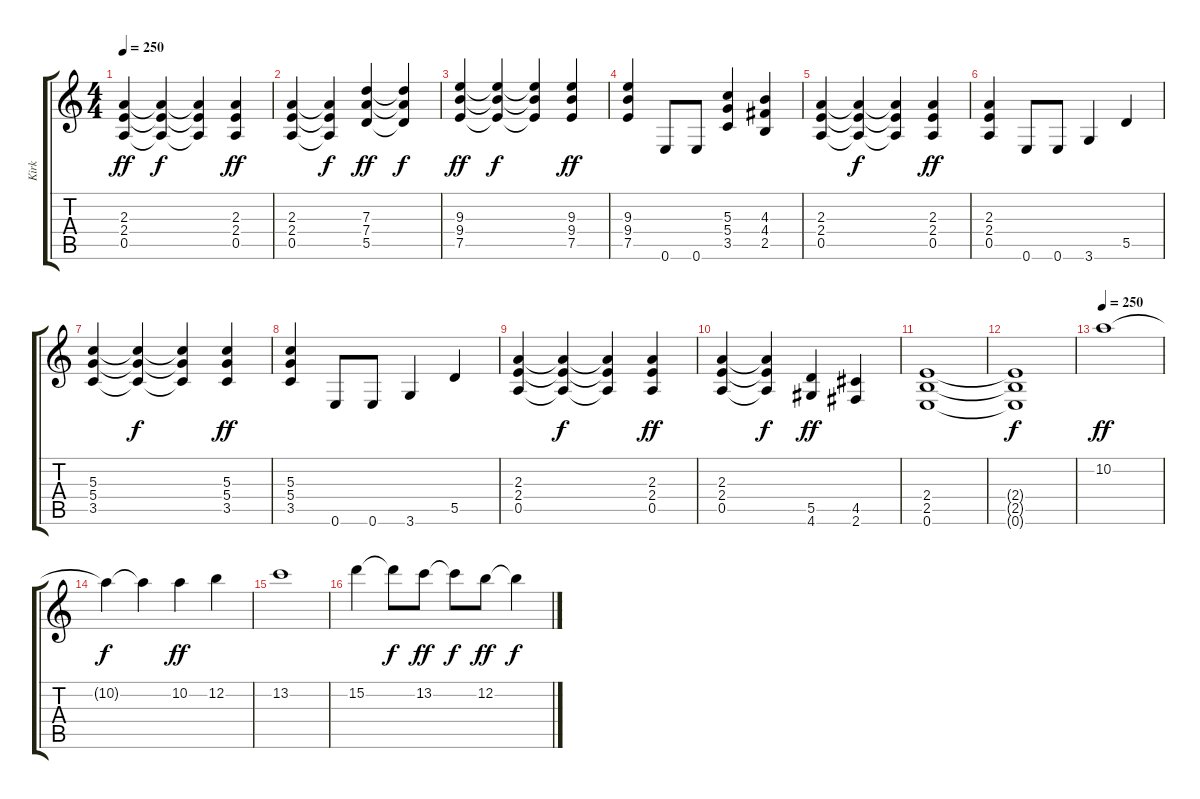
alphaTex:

\track ("Kirk" "Kirk") {instrument distortionguitar}
\staff {score tabs}
\tuning (E4 B3 G3 D3 A2 E2) {hide}
\ts (4 4)
\tempo 250
\clef g2
\ks c
(2.3 2.4 0.5).4{dy ff} (2.3{t} 2.4{t} 0.5{t}).4{dy f} (2.3{t} 2.4{t} 0.5{t}).4 (2.3 2.4 0.5).4{dy ff} |
(2.3 2.4 0.5).4 (2.3{t} 2.4{t} 0.5{t}).4{dy f} (7.3 7.4 5.5).4{dy ff} (7.3{t} 7.4{t} 5.5{t}).4{dy f} |
(9.3 9.4 7.5).4{dy ff} (9.3{t} 9.4{t} 7.5{t}).4{dy f} (9.3{t} 9.4{t} 7.5{t}).4 (9.3 9.4 7.5).4{dy ff} |
(9.3 9.4 7.5).4 0.6.8 0.6.8 (5.3 5.4 3.5).4 (4.3 4.4 2.5).4 |
(2.3 2.4 0.5).4 (2.3{t} 2.4{t} 0.5{t}).4{dy f} (2.3{t} 2.4{t} 0.5{t}).4 (2.3 2.4 0.5).4{dy ff} |
(2.3 2.4 0.5).4 0.6.8 0.6.8 3.6.4 5.5.4 |
(5.3 5.4 3.5).4 (5.3{t} 5.4{t} 3.5{t}).4{dy f} (5.3{t} 5.4{t} 3.5{t}).4 (5.3 5.4 3.5).4{dy ff} |
(5.3 5.4 3.5).4 0.6.8 0.6.8 3.6.4 5.5.4 |
(2.3 2.4 0.5).4 (2.3{t} 2.4{t} 0.5{t}).4{dy f} (2.3{t} 2.4{t} 0.5{t}).4 (2.3 2.4 0.5).4{dy ff} |
(2.3 2.4 0.5).4 (2.3{t} 2.4{t} 0.5{t}).4{dy f} (5.5 4.6).4{dy ff} (4.5 2.6).4 |
(2.4 2.5 0.6).1 |
(2.4{t} 2.5{t} 0.6{t}).1{dy f} |
\tempo 250
10.2.1{dy ff volume 16} |
10.2{t}.4{dy f} 10.2{t}.4 10.2.4{dy ff} 12.2.4 |
13.2.1 |
15.2.4 15.2{t}.8{dy f} 13.2.8{dy ff} 13.2{t}.8{dy f} 12.2.8{dy ff} 12.2{t}.4{dy f}
